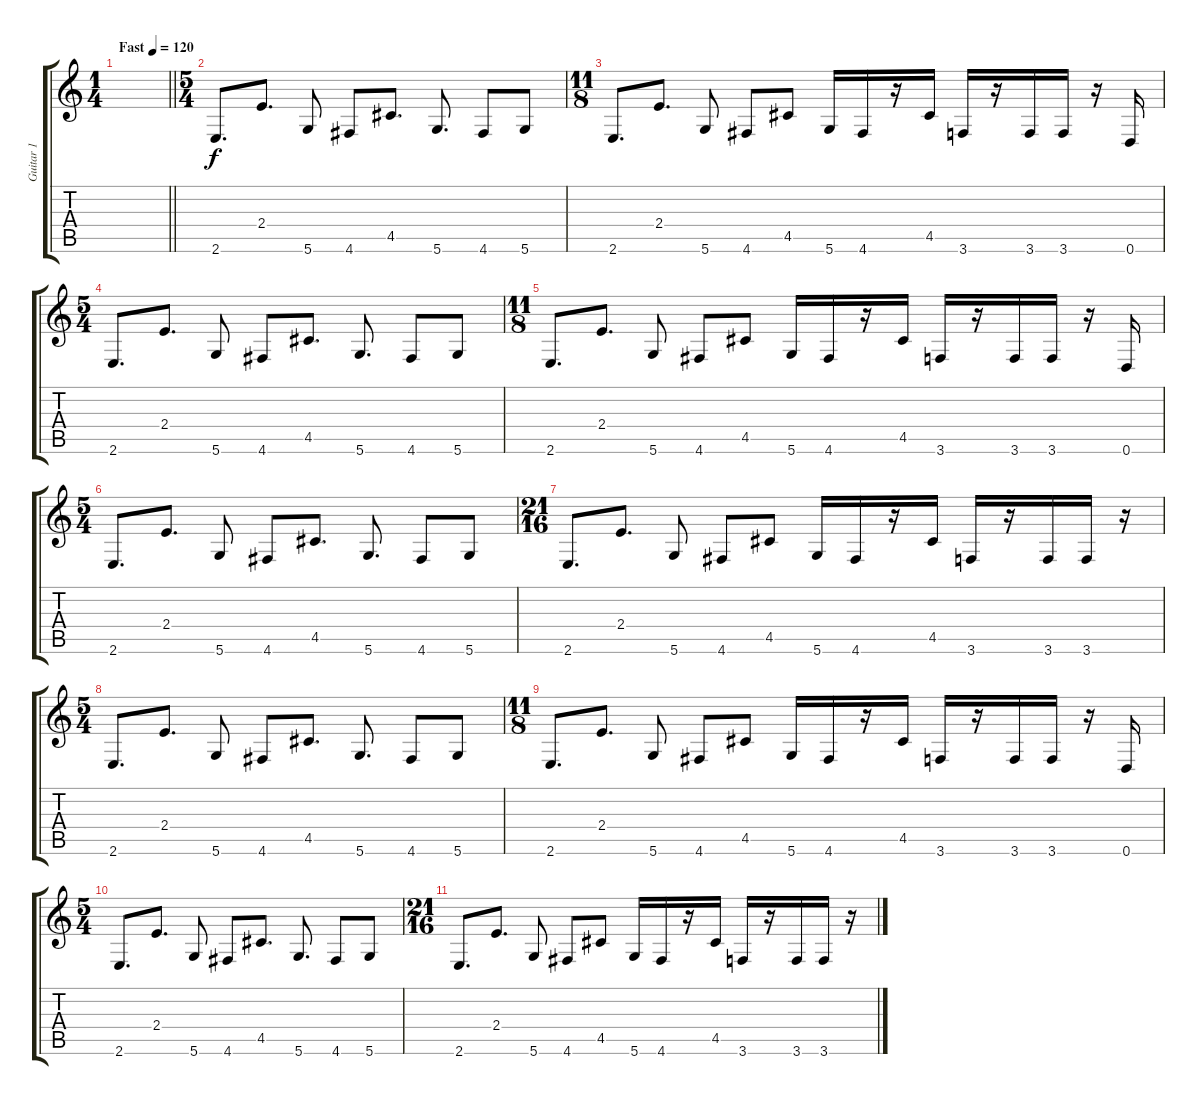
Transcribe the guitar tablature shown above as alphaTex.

\track ("Guitar 1" "Guitar 1") {instrument distortionguitar}
\staff {score tabs}
\tuning (E4 B3 G3 D3 A2 D2) {hide}
\ts (1 4)
\tempo (120 "Fast")
\clef g2
\barLineRight lightlight
\ks c
|
\ts (5 4)
2.6.8{d} 2.4.8{d} 5.6.8 4.6.8 4.5.8{d} 5.6.8{d} 4.6.8 5.6.8 |
\ts (11 8)
2.6.8{d} 2.4.8{d} 5.6.8 4.6.8 4.5.8 5.6.16 4.6.16 r.16 4.5.16 3.6.16 r.16 3.6.16 3.6.16 r.16 0.6.16 |
\ts (5 4)
2.6.8{d} 2.4.8{d} 5.6.8 4.6.8 4.5.8{d} 5.6.8{d} 4.6.8 5.6.8 |
\ts (11 8)
2.6.8{d} 2.4.8{d} 5.6.8 4.6.8 4.5.8 5.6.16 4.6.16 r.16 4.5.16 3.6.16 r.16 3.6.16 3.6.16 r.16 0.6.16 |
\ts (5 4)
2.6.8{d} 2.4.8{d} 5.6.8 4.6.8 4.5.8{d} 5.6.8{d} 4.6.8 5.6.8 |
\ts (21 16)
2.6.8{d} 2.4.8{d} 5.6.8 4.6.8 4.5.8 5.6.16 4.6.16 r.16 4.5.16 3.6.16 r.16 3.6.16 3.6.16 r.16 |
\ts (5 4)
2.6.8{d} 2.4.8{d} 5.6.8 4.6.8 4.5.8{d} 5.6.8{d} 4.6.8 5.6.8 |
\ts (11 8)
2.6.8{d} 2.4.8{d} 5.6.8 4.6.8 4.5.8 5.6.16 4.6.16 r.16 4.5.16 3.6.16 r.16 3.6.16 3.6.16 r.16 0.6.16 |
\ts (5 4)
2.6.8{d} 2.4.8{d} 5.6.8 4.6.8 4.5.8{d} 5.6.8{d} 4.6.8 5.6.8 |
\ts (21 16)
2.6.8{d} 2.4.8{d} 5.6.8 4.6.8 4.5.8 5.6.16 4.6.16 r.16 4.5.16 3.6.16 r.16 3.6.16 3.6.16 r.16
